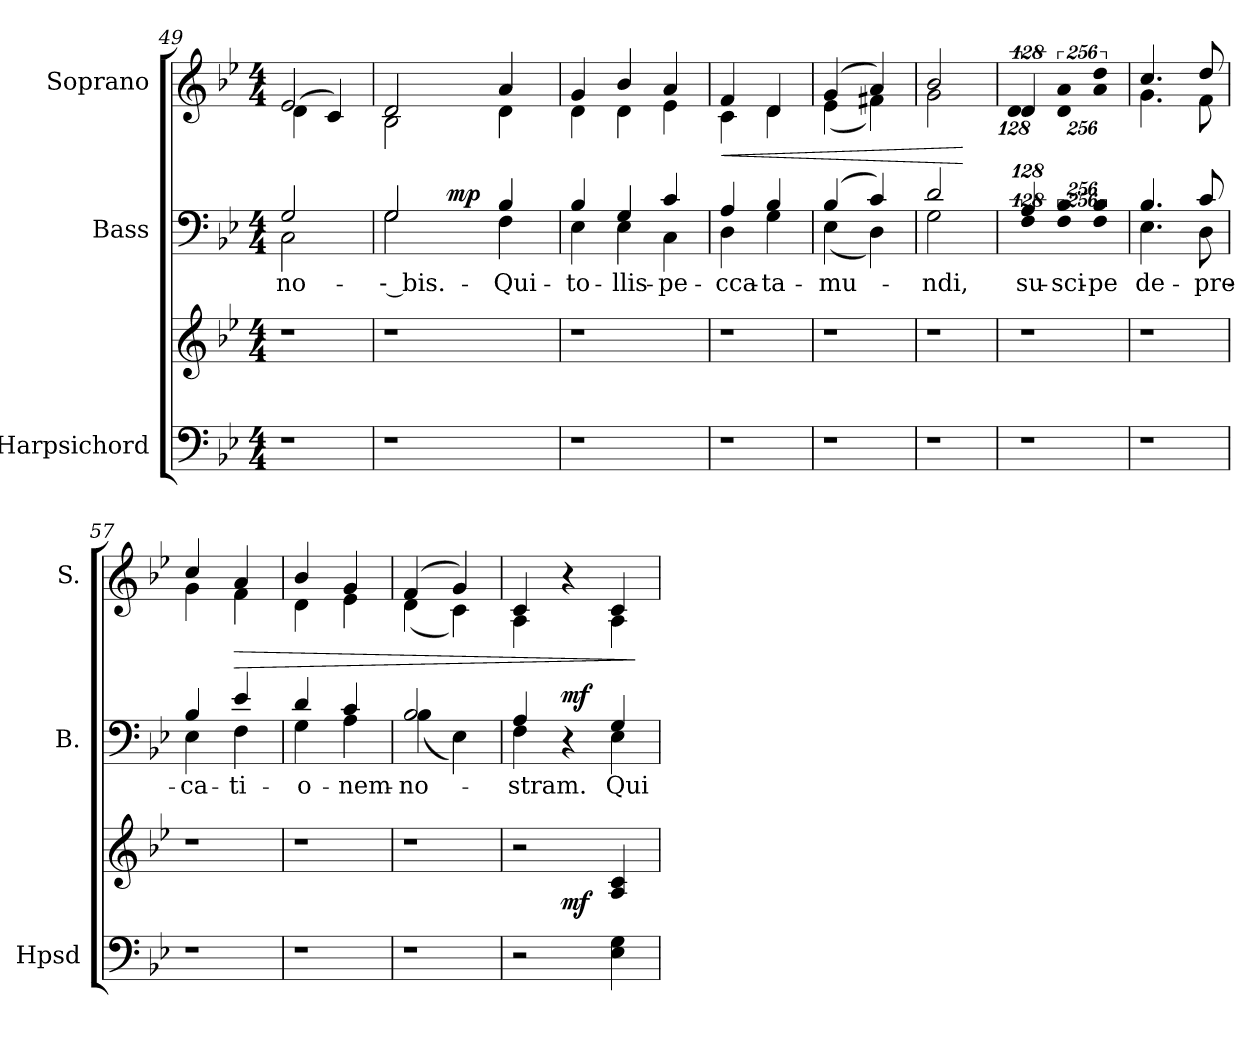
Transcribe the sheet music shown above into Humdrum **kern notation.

**kern	**kern	**dynam	**kern	**text	**dynam	**kern	**dynam
*part3	*part3	*part3	*part2	*part2	*part2	*part1	*part1
*staff4	*staff3	*staff3/4	*staff2	*staff2	*staff2	*staff1	*staff1
*I"Harpsichord	*	*	*I"Bass	*	*	*I"Soprano	*
*I'Hpsd	*	*	*I'B.	*	*	*I'S.	*
*clefF4	*clefG2	*	*clefF4	*	*	*clefG2	*
*k[b-e-]	*k[b-e-]	*	*k[b-e-]	*	*	*k[b-e-]	*
*B-:	*B-:	*	*B-:	*	*	*B-:	*
*M4/4	*M4/4	*	*M4/4	*	*	*M4/4	*
=49	=49	=49	=49	=49	=49	=49	=49
!LO:N:vis=1	!LO:N:vis=1	!	!	!	!	!	!
!	!	!	!	!LO:LY:a:color=#000000	!	!	!
*	*	*	*^	*	*	*^	*
2r	2r	.	2Gi/	2Ci\	-no-	.	2e-i/	(4di\	.
.	.	.	.	.	.	.	.	4ci/)	.
*	*	*	*v	*v	*	*	*	*	*
=50	=50	=50	=50	=50	=50	=50	=50	=50
!LO:N:vis=1	!LO:N:vis=1	!	!	!	!	!	!	!
!	!	!	!	!LO:LY:a:color=#000000	!	!	!	!
*	*	*	*^	*	*	*	*	*
*	*	*	*	*^	*	*	*	*	*
2.r	2.r	.	2Gi/	2Gi\	8ryy	-- bis.-	.	2di/	2B-i\	.
.	.	.	.	.	16ryy	.	.	.	.	.
.	.	.	.	.	64ryy	.	.	.	.	.
.	.	.	.	.	256.ryy	.	.	.	.	.
.	.	.	.	.	2ryy	.	mp	.	.	.
!	!	!	!	!	!	!LO:LY:a:color=#000000	!	!	!	!
.	.	.	4B-i/	4Fi\	.	-Qui-	.	4ai/	4di\	.
.	.	.	.	.	32ryy	.	.	.	.	.
.	.	.	.	.	128ryy	.	.	.	.	.
.	.	.	.	.	512ryy	.	.	.	.	.
=51	=51	=51	=51	=51	=51	=51	=51	=51	=51	=51
!LO:N:vis=1	!LO:N:vis=1	!	!	!	!	!	!	!	!	!
*	*	*	*v	*v	*v	*	*	*	*	*
*	*	*	*^	*	*	*	*	*
*	*	*	*	*^	*	*	*	*	*
!	!	!	!	!	!	!LO:LY:a:color=#000000	!	!	!	!
*	*	*	*	*v	*v	*	*	*	*	*
2.r	2.r	.	4B-i/	4E-i\	-to-	.	4gi/	4di\	.
!	!	!	!	!	!LO:LY:a:color=#000000	!	!	!	!
.	.	.	4Gi/	4E-i\	-llis-	.	4b-i/	4di\	.
!	!	!	!	!	!LO:LY:a:color=#000000	!	!	!	!
.	.	.	4ci/	4Ci\	-pe-	.	4ai/	4e-i\	.
=52	=52	=52	=52	=52	=52	=52	=52	=52	=52
!LO:N:vis=1	!LO:N:vis=1	!	!	!	!	!	!	!	!
!	!	!	!	!	!LO:LY:a:color=#000000	!	!	!	!LO:HP:b
2r	2r	.	4Ai/	4Di\	-cca-	.	4fi/	4ci\	<
!	!	!	!	!	!LO:LY:a:color=#000000	!	!	!	!
.	.	.	4B-i/	4Gi\	-ta-	.	4di/	4di\	.
!!LO:LB:g=z	!!
=53	=53	=53	=53	=53	=53	=53	=53	=53	=53
!LO:N:vis=1	!LO:N:vis=1	!	!	!	!	!	!	!	!
!	!	!	!	!	!LO:LY:a:color=#000000	!	!	!	!
2r	2r	.	(4B-i/	(4E-i\	-mu-	.	(4gi/	(4e-i\	.
.	.	.	4ci/)	4Di\)	.	.	4ai/)	4f#Xi\)	.
=54	=54	=54	=54	=54	=54	=54	=54	=54	=54
!LO:N:vis=1	!LO:N:vis=1	!	!	!	!	!	!	!	!
!	!	!	!	!	!LO:LY:a:color=#000000	!	!	!	!
2r	2r	.	2di/	2Gi\	-ndi,	.	2b-i/	2gi\	.
*	*	*	*v	*v	*	*	*	*	*
*	*	*	*	*	*	*v	*v	*
.	.	.	.	.	.	.	[
=55	=55	=55	=55	=55	=55	=55	=55
!LO:N:vis=1	!LO:N:vis=1	!	!	!	!	!	!
*	*	*	*Xbrackettup	*	*	*	*
!	!	!	!LO:N:vis=4	!	!	!	!
!	!	!	!	!LO:LY:a:color=#000000	!	!	!
*	*	*	*^	*	*	*	*
*	*	*	*	*brackettup	*	*	*	*
!	!	!	!	!LO:N:vis=4	!	!	!LO:N:vis=4	!
*	*	*	*	*	*	*	*^	*
*	*	*	*	*	*	*	*	*Xbrackettup	*
!	!	!	!	!	!	!	!	!LO:N:vis=4	!
2r	2r	.	512%85Ai/	512%85Fi\	su-	.	512%85di/	512%85di\	.
!	!	!	!LO:N:vis=4	!	!	!	!	!	!
!	!	!	!	!LO:N:vis=4	!LO:LY:a:color=#000000	!	!LO:N:vis=4	!LO:N:vis=4	!
.	.	.	1024%171B-i/	1024%171Fi\	-sci-	.	1024%171ai/	1024%171di\	.
!	!	!	!LO:N:vis=4	!	!	!	!	!	!
!	!	!	!	!LO:N:vis=4	!LO:LY:a:color=#000000	!	!LO:N:vis=4	!LO:N:vis=4	!
.	.	.	1024%171B-i/	1024%171Fi\	-pe	.	1024%171ddi/	1024%171ai\	.
=56	=56	=56	=56	=56	=56	=56	=56	=56	=56
!LO:N:vis=1	!LO:N:vis=1	!	!	!	!	!	!	!	!
!	!	!	!	!	!LO:LY:a:color=#000000	!	!	!	!
2r	2r	.	4.B-i/	4.E-i\	de-	.	4.cci/	4.gi\	.
!	!	!	!	!	!LO:LY:a:color=#000000	!	!	!	!
.	.	.	8ci/	8Di\	-pre-	.	8ddi/	8fi\	.
=57	=57	=57	=57	=57	=57	=57	=57	=57	=57
!LO:N:vis=1	!LO:N:vis=1	!	!	!	!	!	!	!	!
!	!	!	!	!	!LO:LY:a:color=#000000	!	!	!	!
2r	2r	.	4B-i/	4E-i\	-ca-	.	4cci/	4gi\	.
!	!	!	!	!	!LO:LY:a:color=#000000	!	!	!	!LO:HP:b
.	.	.	4e-i/	4Fi\	-ti-	.	4ai/	4fi\	>
=58	=58	=58	=58	=58	=58	=58	=58	=58	=58
!LO:N:vis=1	!LO:N:vis=1	!	!	!	!	!	!	!	!
!	!	!	!	!	!LO:LY:a:color=#000000	!	!	!	!
2r	2r	.	4di/	4Gi\	-o-	.	4b-i/	4di\	.
!	!	!	!	!	!LO:LY:a:color=#000000	!	!	!	!
.	.	.	4ci/	4Ai\	-nem-	.	4gi/	4e-i\	.
=59	=59	=59	=59	=59	=59	=59	=59	=59	=59
!LO:N:vis=1	!LO:N:vis=1	!	!	!	!	!	!	!	!
!	!	!	!	!	!LO:LY:a:color=#000000	!	!	!	!
2r	2r	.	2B-i/	(4B-i\	-no-	.	(4fi/	(4di\	.
.	.	.	.	4E-i\)	.	.	4gi/)	4ci\)	.
=60	=60	=60	=60	=60	=60	=60	=60	=60	=60
!	!	!	!	!	!LO:LY:a:color=#000000	!	!	!	!
*^	*	*	*	*	*	*	*	*	*
2r	4ryy	2r	.	4Ai/	4Fi\	-stram.	.	4ci/	4Ai\	.
.	2ryy	.	mf	4r	4ryy	.	mf	4r	4ryy	.
!	!	!	!	!	!	!LO:LY:a:color=#000000	!	!	!	!
4E-i\ 4Gi	.	4Ai/ 4ci	.	4Gi/	4E-i\	Qui-	.	4ci/	4Ai\	.
*	*	*	*	*v	*v	*	*	*	*	*
*	*	*	*	*	*	*	*v	*v	*
.	.	.	.	.	.	.	.	]
*v	*v	*	*	*	*	*	*	*
=	=	=	=	=	=	=	=
*-	*-	*-	*-	*-	*-	*-	*-
